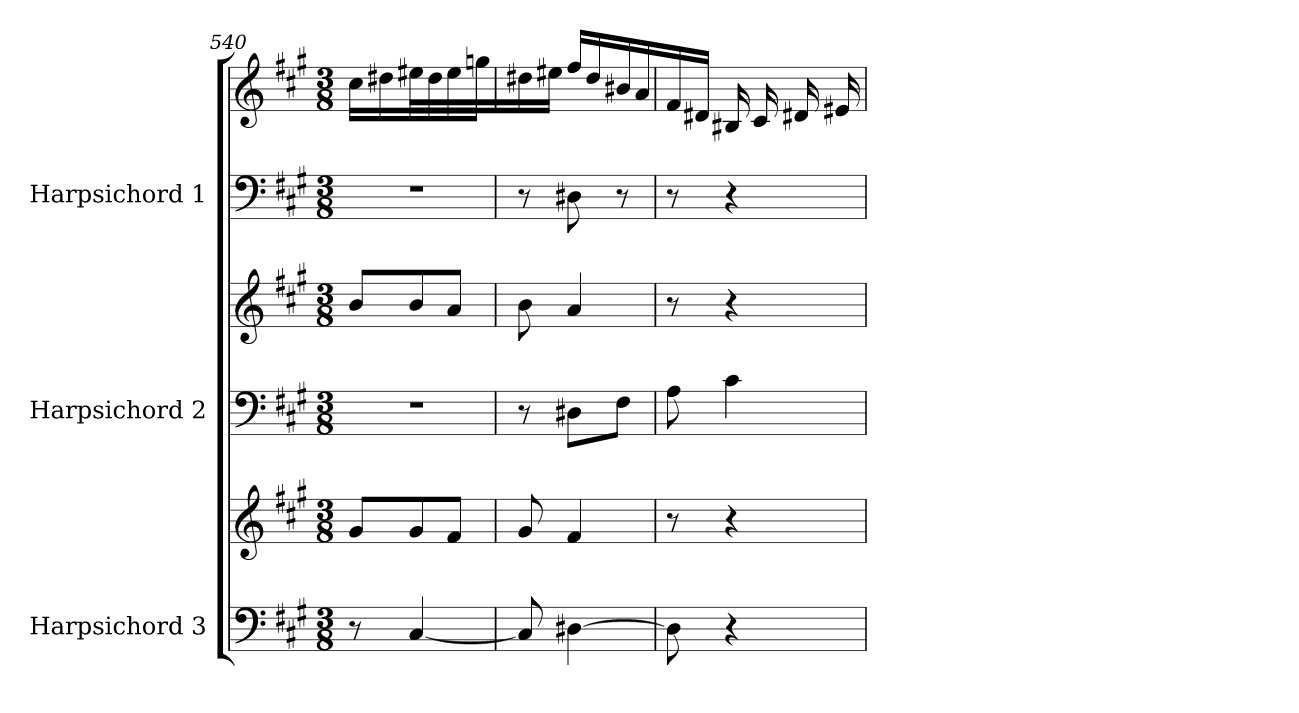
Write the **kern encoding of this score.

**kern	**kern	**kern	**kern	**kern	**kern
*part3	*part3	*part2	*part2	*part1	*part1
*staff6	*staff5	*staff4	*staff3	*staff2	*staff1
*I"Harpsichord 3	*	*I"Harpsichord 2	*	*I"Harpsichord 1	*
*I'Hp	*	*I'Hp	*	*I'Hp	*
*clefF4	*clefG2	*clefF4	*clefG2	*clefF4	*clefG2
*k[f#c#g#]	*k[f#c#g#]	*k[f#c#g#]	*k[f#c#g#]	*k[f#c#g#]	*k[f#c#g#]
*M3/8	*M3/8	*M3/8	*M3/8	*M3/8	*M3/8
=540	=540	=540	=540	=540	=540
8r	8g#/L	4.r	8b/L	4.r	16cc#/
.	.	.	.	.	16dd#X/JJ
[4C#/	8g#/	.	8b/	.	16ee#X\LL
.	.	.	.	.	16dd#\
.	8f#/J	.	8a/J	.	16ee#\
.	.	.	.	.	16ggn\
=541	=541	=541	=541	=541	=541
8C#/]	8g#/	8r	8b\	8r	16dd#X\
.	.	.	.	.	16ee#X\JJ
[4D#X\	4f#/	8D#X\L	4a/	8D#X\	16ff#/LL
.	.	.	.	.	16dd#/
.	.	8F#\J	.	8r	16b#X/
.	.	.	.	.	16a/
=542	=542	=542	=542	=542	=542
8D#\]	8r	8A\	8r	8r	16f#/
.	.	.	.	.	16d#X/JJ
4r	4r	4c#\	4r	4r	16B#X/LL
.	.	.	.	.	16c#/
.	.	.	.	.	16d#X/
.	.	.	.	.	16e#X/
=	=	=	=	=	=
*-	*-	*-	*-	*-	*-
